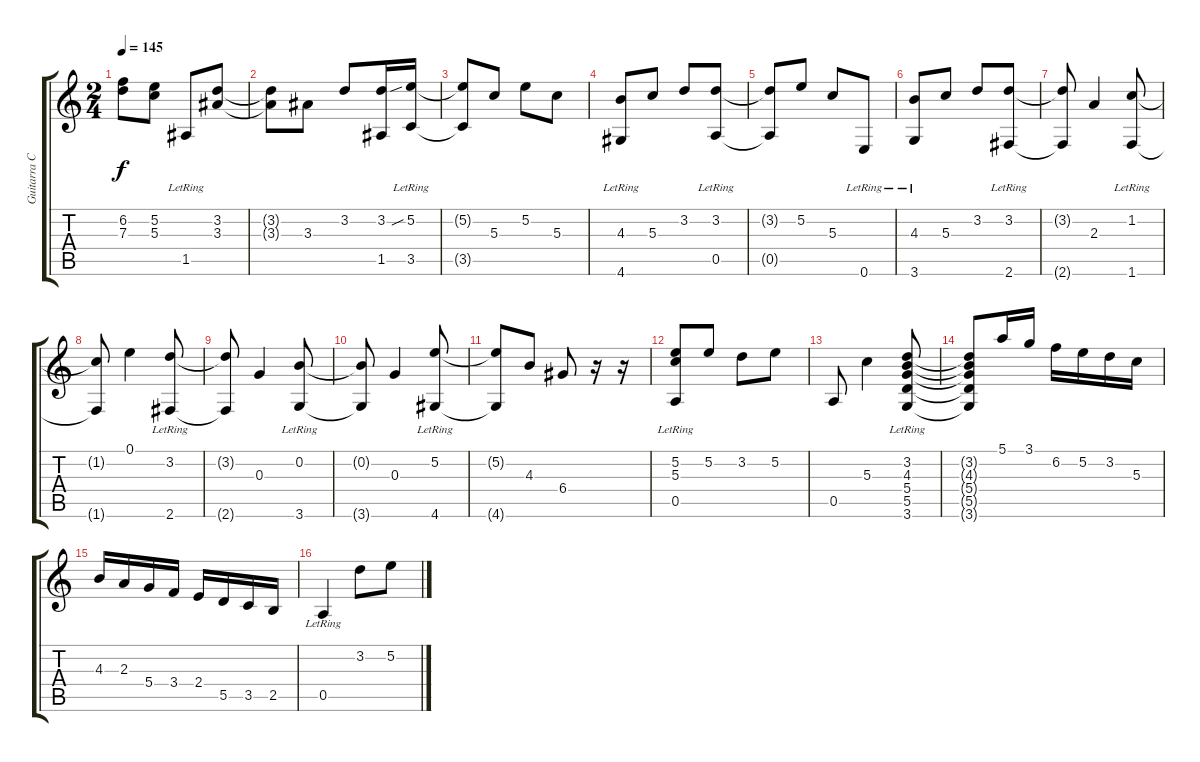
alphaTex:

\track ("Guitarra Criolla" "Guitarra C") {instrument acousticguitarnylon}
\staff {score tabs}
\tuning (E4 B3 G3 D3 A2 E2) {hide}
\ts (2 4)
\tempo 145
\clef g2
\ks c
(6.2{t} 7.3{t}).8{dy f} (5.2 5.3).8 1.5{lr}.8 (3.2 3.3).8 |
(3.2{t} 3.3{t}).8 3.3.8 3.2.8 (3.2 1.5).16 (5.2{sib} 3.5{lr}).16 |
(5.2{t} 3.5{t}).8 5.3.8 5.2.8 5.3.8 |
(4.3 4.6{lr}).8 5.3.8 3.2.8 (3.2 0.5{lr}).8 |
(3.2{t} 0.5{t}).8 5.2.8 5.3.8 0.6{lr}.8 |
(4.3 3.6{lr}).8 5.3.8 3.2.8 (3.2 2.6{lr}).8 |
(3.2{t} 2.6{t}).8 2.3.4 (1.2 1.6{lr}).8 |
(1.2{t} 1.6{t}).8 0.1.4 (3.2 2.6{lr}).8 |
(3.2{t} 2.6{t}).8 0.3.4 (0.2 3.6{lr}).8 |
(0.2{t} 3.6{t}).8 0.3.4 (5.2 4.6{lr}).8 |
(5.2{t} 4.6{t}).8 4.3.8 6.4.8 r.16 r.16 |
(5.2 5.3 0.5{lr}).8 5.2.8 3.2.8 5.2.8 |
0.5.8 5.3.4 (3.2 4.3 5.4 5.5 3.6{lr}).8 |
(3.2{t} 4.3{t} 5.4{t} 5.5{t} 3.6{t}).8 5.1.16 3.1.16 6.2.16 5.2.16 3.2.16 5.3.16 |
4.3.16 2.3.16 5.4.16 3.4.16 2.4.16 5.5.16 3.5.16 2.5.16 |
0.5{lr}.4 3.2.8 5.2.8
